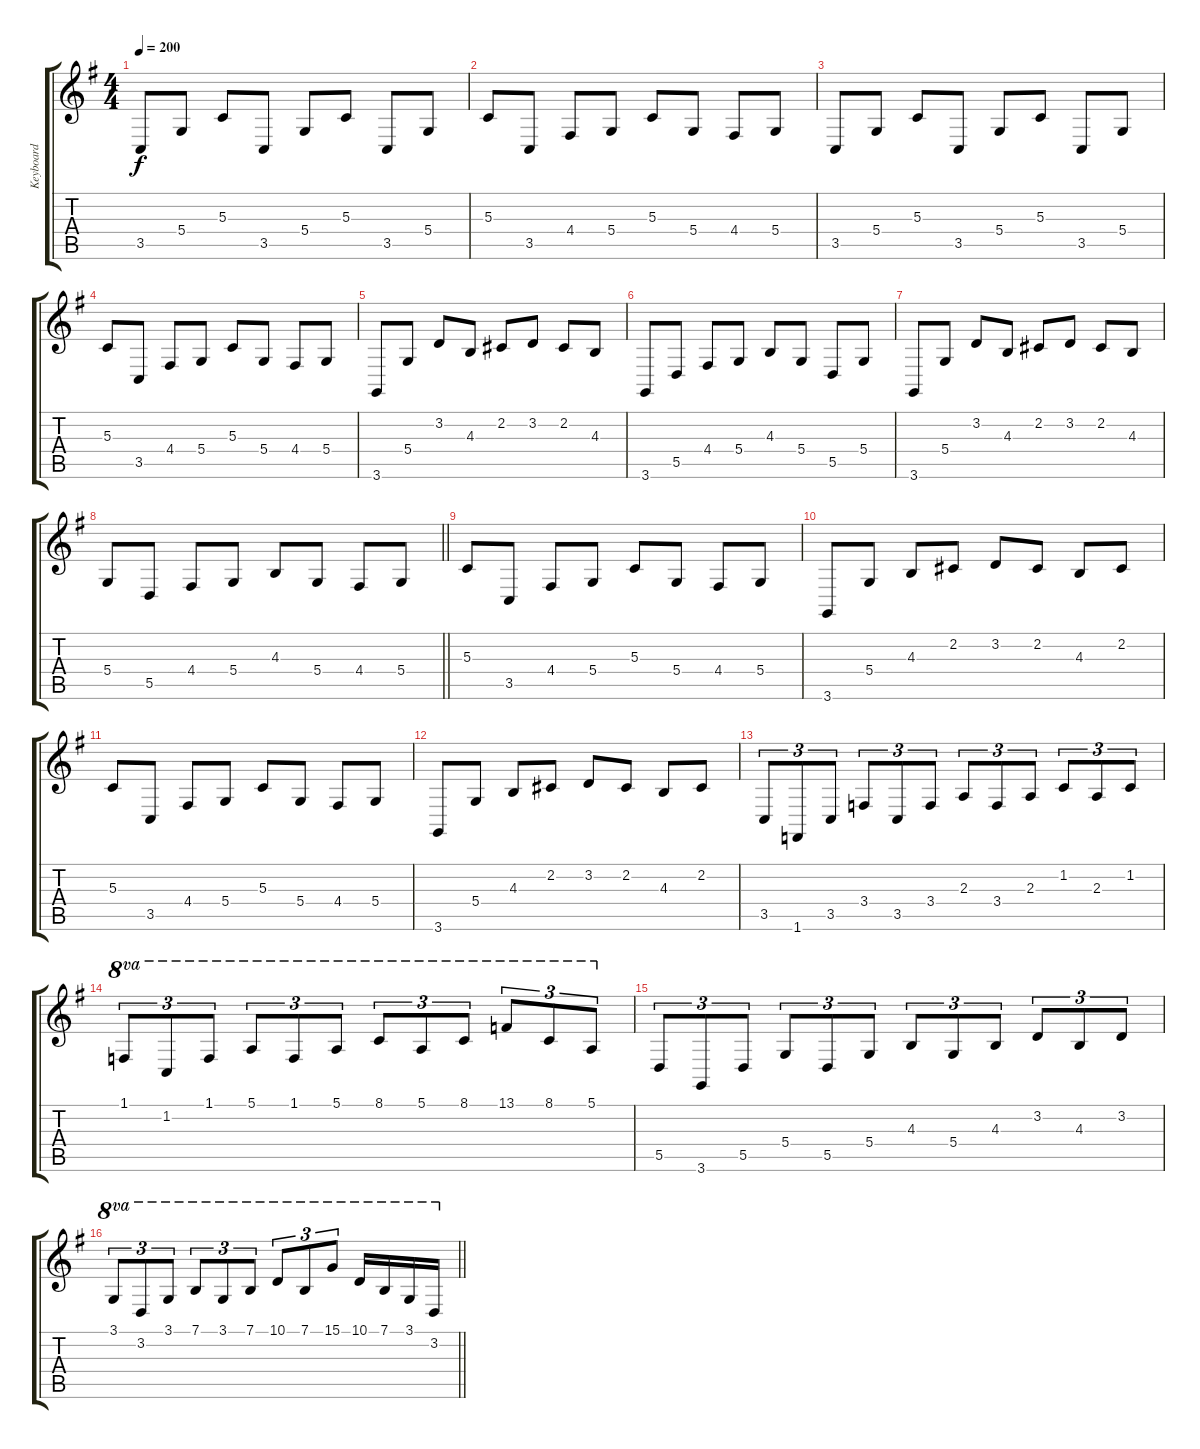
\track ("Keyboard" "Keyboard") {instrument lead1square}
\staff {score tabs}
\tuning (E4 B3 G3 D3 A2 E2) {hide}
\ts (4 4)
\section ("" "")
\tempo 200
\clef g2
\ks g
3.5.8{dy f} 5.4.8 5.3.8 3.5.8 5.4.8 5.3.8 3.5.8 5.4.8 |
5.3.8 3.5.8 4.4.8 5.4.8 5.3.8 5.4.8 4.4.8 5.4.8 |
3.5.8 5.4.8 5.3.8 3.5.8 5.4.8 5.3.8 3.5.8 5.4.8 |
5.3.8 3.5.8 4.4.8 5.4.8 5.3.8 5.4.8 4.4.8 5.4.8 |
3.6.8 5.4.8 3.2.8 4.3.8 2.2.8 3.2.8 2.2.8 4.3.8 |
3.6.8 5.5.8 4.4.8 5.4.8 4.3.8 5.4.8 5.5.8 5.4.8 |
3.6.8 5.4.8 3.2.8 4.3.8 2.2.8 3.2.8 2.2.8 4.3.8 |
\barLineRight lightlight
5.4.8 5.5.8 4.4.8 5.4.8 4.3.8 5.4.8 4.4.8 5.4.8 |
\section ("" "")
5.3.8 3.5.8 4.4.8 5.4.8 5.3.8 5.4.8 4.4.8 5.4.8 |
3.6.8 5.4.8 4.3.8 2.2.8 3.2.8 2.2.8 4.3.8 2.2.8 |
5.3.8 3.5.8 4.4.8 5.4.8 5.3.8 5.4.8 4.4.8 5.4.8 |
3.6.8 5.4.8 4.3.8 2.2.8 3.2.8 2.2.8 4.3.8 2.2.8 |
3.5.8{tu (3 2)} 1.6.8{tu (3 2)} 3.5.8{tu (3 2)} 3.4.8{tu (3 2)} 3.5.8{tu (3 2)} 3.4.8{tu (3 2)} 2.3.8{tu (3 2)} 3.4.8{tu (3 2)} 2.3.8{tu (3 2)} 1.2.8{tu (3 2)} 2.3.8{tu (3 2)} 1.2.8{tu (3 2)} |
1.1.8{tu (3 2) ot 8va} 1.2.8{tu (3 2) ot 8va} 1.1.8{tu (3 2) ot 8va} 5.1.8{tu (3 2) ot 8va} 1.1.8{tu (3 2) ot 8va} 5.1.8{tu (3 2) ot 8va} 8.1.8{tu (3 2) ot 8va} 5.1.8{tu (3 2) ot 8va} 8.1.8{tu (3 2) ot 8va} 13.1.8{tu (3 2) ot 8va} 8.1.8{tu (3 2) ot 8va} 5.1.8{tu (3 2) ot 8va} |
5.5.8{tu (3 2)} 3.6.8{tu (3 2)} 5.5.8{tu (3 2)} 5.4.8{tu (3 2)} 5.5.8{tu (3 2)} 5.4.8{tu (3 2)} 4.3.8{tu (3 2)} 5.4.8{tu (3 2)} 4.3.8{tu (3 2)} 3.2.8{tu (3 2)} 4.3.8{tu (3 2)} 3.2.8{tu (3 2)} |
\barLineRight lightlight
3.1.8{tu (3 2) ot 8va} 3.2.8{tu (3 2) ot 8va} 3.1.8{tu (3 2) ot 8va} 7.1.8{tu (3 2) ot 8va} 3.1.8{tu (3 2) ot 8va} 7.1.8{tu (3 2) ot 8va} 10.1.8{tu (3 2) ot 8va} 7.1.8{tu (3 2) ot 8va} 15.1.8{tu (3 2) ot 8va} 10.1.16{ot 8va} 7.1.16{ot 8va} 3.1.16{ot 8va} 3.2.16{ot 8va}
